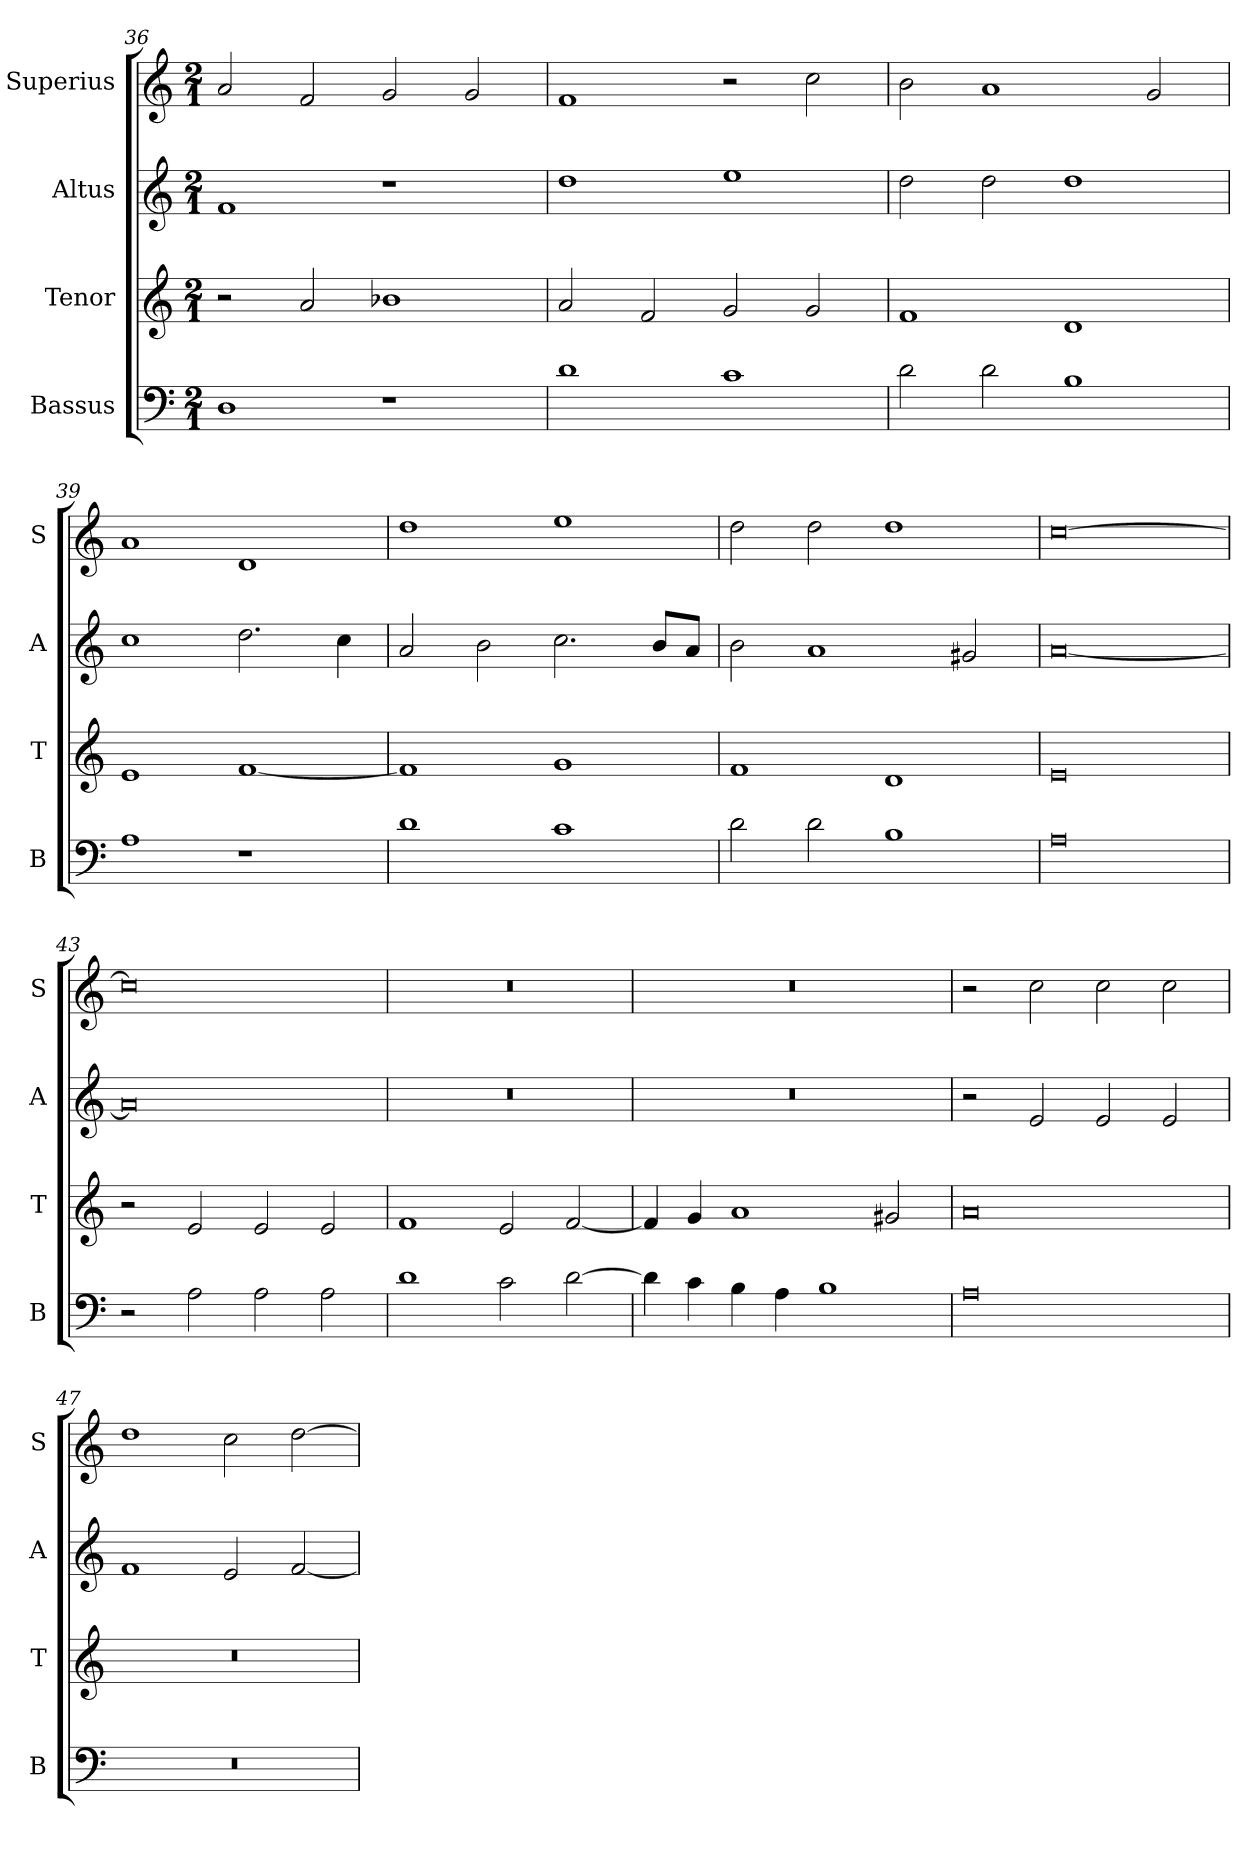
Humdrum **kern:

**kern	**kern	**kern	**kern
*part4	*part3	*part2	*part1
*staff4	*staff3	*staff2	*staff1
*I"Bassus	*I"Tenor	*I"Altus	*I"Superius
*I'B	*I'T	*I'A	*I'S
*clefF4	*clefG2	*clefG2	*clefG2
*k[]	*k[]	*k[]	*k[]
*C:	*C:	*C:	*C:
*M2/1	*M2/1	*M2/1	*M2/1
=36	=36	=36	=36
1D	2r	1f	2a
.	2a	.	2f
1r	1b-X	1r	2g
.	.	.	2g
=37	=37	=37	=37
1d	2a	1dd	1f
.	2f	.	.
1c	2g	1ee	2r
.	2g	.	2cc
=38	=38	=38	=38
2d	1f	2dd	2b
2d	.	2dd	1a
1B	1d	1dd	.
.	.	.	2g
=39	=39	=39	=39
1A	1e	1cc	1a
1r	[1f	2.dd	1d
.	.	4cc	.
=40	=40	=40	=40
1d	1f]	2a	1dd
.	.	2b	.
1c	1g	2.cc	1ee
.	.	8bL	.
.	.	8aJ	.
=41	=41	=41	=41
2d	1f	2b	2dd
2d	.	1a	2dd
1B	1d	.	1dd
.	.	2g#X	.
=42	=42	=42	=42
0A	0e	[0a	[0cc
=43	=43	=43	=43
2r	2r	0a]	0cc]
2A	2e	.	.
2A	2e	.	.
2A	2e	.	.
=44	=44	=44	=44
1d	1f	0r	0r
2c	2e	.	.
[2d	[2f	.	.
=45	=45	=45	=45
4d]	4f]	0r	0r
4c	4g	.	.
4B	1a	.	.
4A	.	.	.
1B	.	.	.
.	2g#X	.	.
=46	=46	=46	=46
0A	0a	2r	2r
.	.	2e	2cc
.	.	2e	2cc
.	.	2e	2cc
=47	=47	=47	=47
0r	0r	1f	1dd
.	.	2e	2cc
.	.	[2f	[2dd
=	=	=	=
*-	*-	*-	*-
